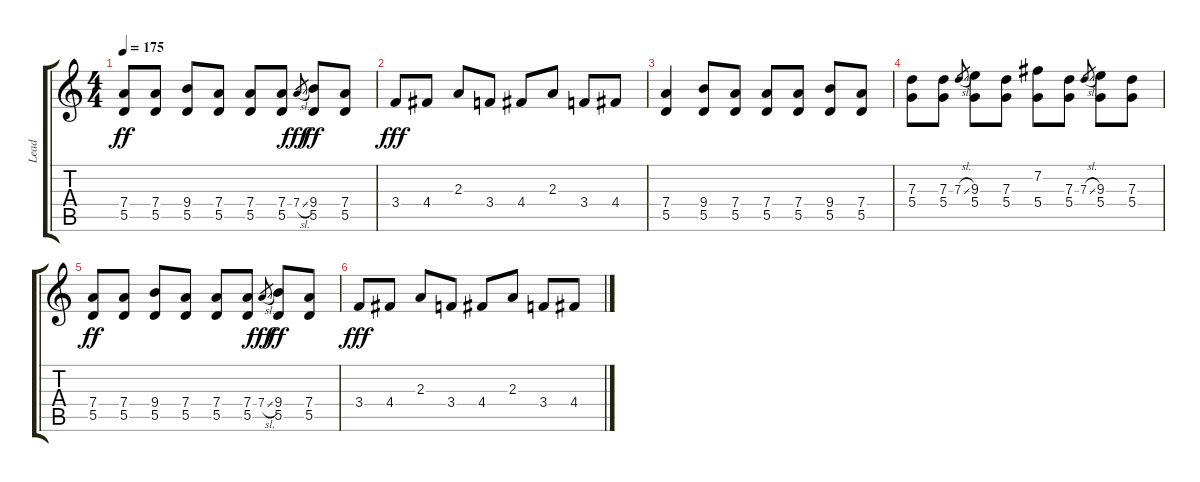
\track ("Lead" "Lead") {instrument electricguitarclean}
\staff {score tabs}
\tuning (E4 B3 G3 D3 A2 E2) {hide}
\ts (4 4)
\tempo 175
\clef g2
\ks c
(7.4 5.5).8{dy ff} (7.4 5.5).8 (9.4 5.5).8 (7.4 5.5).8 (7.4 5.5).8 (7.4 5.5).8 7.4{sl}.8{gr dy fff} (9.4 5.5).8{dy ff} (7.4 5.5).8 |
3.4.8{dy fff} 4.4.8 2.3.8 3.4.8 4.4.8 2.3.8 3.4.8 4.4.8 |
(7.4 5.5).4 (9.4 5.5).8 (7.4 5.5).8 (7.4 5.5).8 (7.4 5.5).8 (9.4 5.5).8 (7.4 5.5).8 |
(7.3 5.4).8 (7.3 5.4).8 7.3{sl}.8{gr} (9.3 5.4).8 (7.3 5.4).8 (7.2 5.4).8 (7.3 5.4).8 7.3{sl}.8{gr} (9.3 5.4).8 (7.3 5.4).8 |
(7.4 5.5).8{dy ff} (7.4 5.5).8 (9.4 5.5).8 (7.4 5.5).8 (7.4 5.5).8 (7.4 5.5).8 7.4{sl}.8{gr dy fff} (9.4 5.5).8{dy ff} (7.4 5.5).8 |
3.4.8{dy fff} 4.4.8 2.3.8 3.4.8 4.4.8 2.3.8 3.4.8 4.4.8
